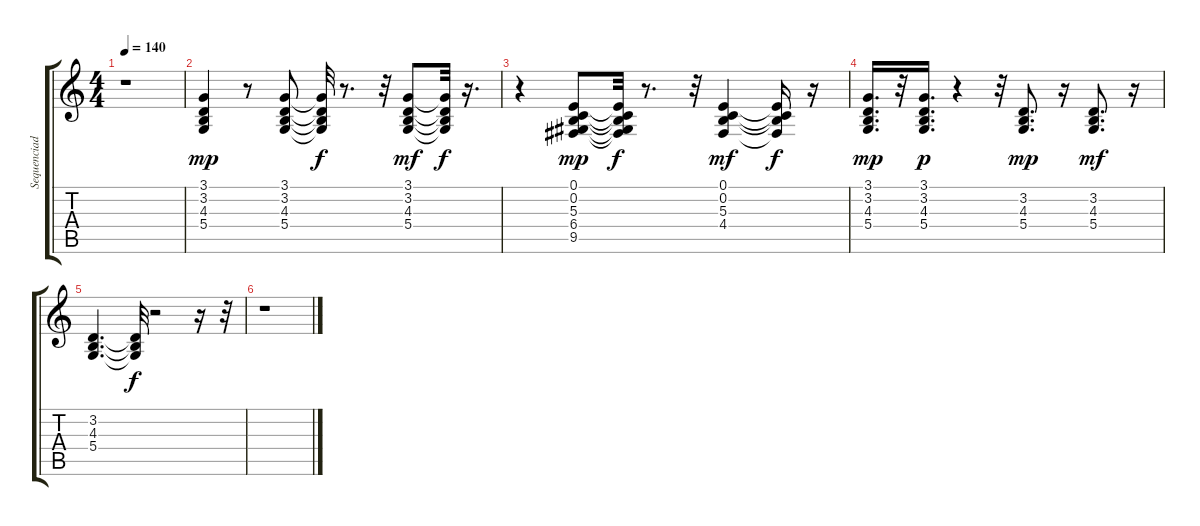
\track ("Sequenciada por" "Sequenciad") {instrument electricpiano1}
\staff {score tabs}
\tuning (E4 B3 G3 D3 A2 E2) {hide}
\ts (4 4)
\tempo 140
\clef g2
\ks c
r.1{dy mp} |
(3.1 3.2 4.3 5.4).4 r.8 (3.1 3.2 4.3 5.4).8 (3.1{t} 3.2{t} 4.3{t} 5.4{t}).32{dy f} r.8{d} r.32 (3.1 3.2 4.3 5.4).8{dy mf} (3.1{t} 3.2{t} 4.3{t} 5.4{t}).32{dy f} r.16{d} |
r.4 (0.1 0.2 5.3 6.4 9.5).8{dy mp} (0.1{t} 0.2{t} 5.3{t} 6.4{t} 9.5{t}).32{dy f} r.8{d} r.32 (0.1 0.2 5.3 4.4).4{dy mf} (0.1{t} 0.2{t} 5.3{t} 4.4{t}).16{dy f} r.16 |
(3.1 3.2 4.3 5.4).16{d dy mp} r.32 (3.1 3.2 4.3 5.4).16{d dy p} r.4 r.32 (3.2 4.3 5.4).8{d dy mp} r.16 (3.2 4.3 5.4).8{d dy mf} r.16 |
(3.2 4.3 5.4).4{d} (3.2{t} 4.3{t} 5.4{t}).32{dy f} r.2 r.16 r.32 |
r.1
